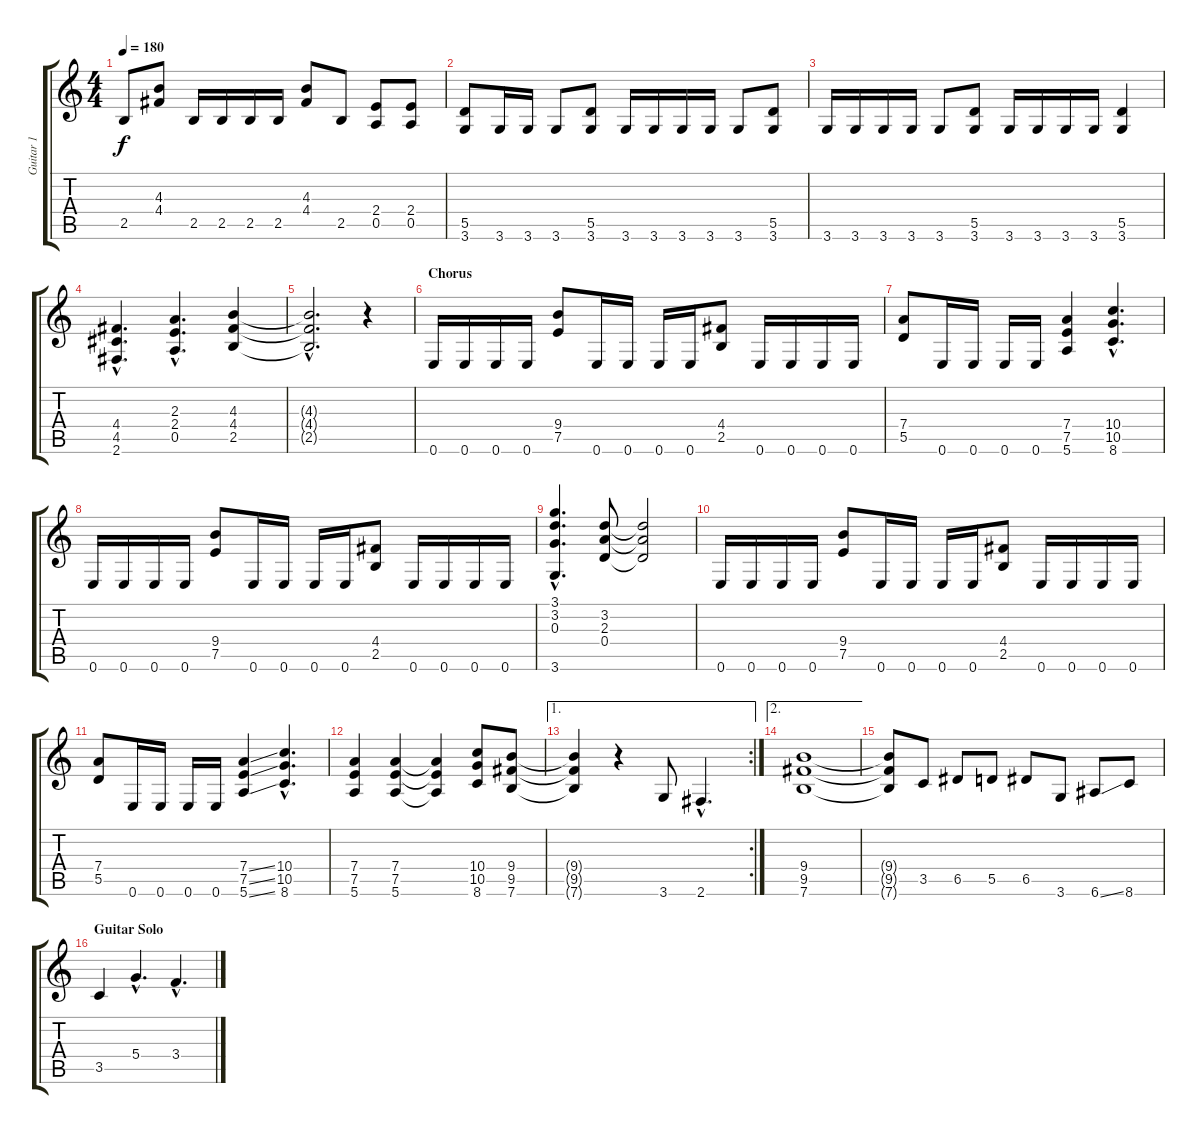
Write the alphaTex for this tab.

\track ("Guitar 1" "Guitar 1") {instrument distortionguitar}
\staff {score tabs}
\tuning (E4 B3 G3 D3 A2 E2) {hide}
\ts (4 4)
\tempo 180
\clef g2
\ks c
2.5.8{dy f} (4.3 4.4).8 2.5.16 2.5.16 2.5.16 2.5.16 (4.3 4.4).8 2.5.8 (2.4 0.5).8 (2.4 0.5).8 |
(5.5 3.6).8 3.6.16 3.6.16 3.6.8 (5.5 3.6).8 3.6.16 3.6.16 3.6.16 3.6.16 3.6.8 (5.5 3.6).8 |
3.6.16 3.6.16 3.6.16 3.6.16 3.6.8 (5.5 3.6).8 3.6.16 3.6.16 3.6.16 3.6.16 (5.5 3.6).4 |
(4.4{hac} 4.5{hac} 2.6{hac}).4{d} (2.3{hac} 2.4{hac} 0.5{hac}).4{d} (4.3 4.4 2.5).4 |
(4.3{hac t} 4.4{hac t} 2.5{hac t}).2{d} r.4 |
\section ("" "Chorus")
0.6.16 0.6.16 0.6.16 0.6.16 (9.4 7.5).8 0.6.16 0.6.16 0.6.16 0.6.16 (4.4 2.5).8 0.6.16 0.6.16 0.6.16 0.6.16 |
(7.4 5.5).8 0.6.16 0.6.16 0.6.16 0.6.16 (7.4 7.5 5.6).4 (10.4{hac} 10.5{hac} 8.6{hac}).4{d} |
0.6.16 0.6.16 0.6.16 0.6.16 (9.4 7.5).8 0.6.16 0.6.16 0.6.16 0.6.16 (4.4 2.5).8 0.6.16 0.6.16 0.6.16 0.6.16 |
(3.1{hac} 3.2{hac} 0.3{hac} 3.6{hac}).4{d} (3.2 2.3 0.4).8 (3.2{t} 2.3{t} 0.4{t}).2 |
0.6.16 0.6.16 0.6.16 0.6.16 (9.4 7.5).8 0.6.16 0.6.16 0.6.16 0.6.16 (4.4 2.5).8 0.6.16 0.6.16 0.6.16 0.6.16 |
(7.4 5.5).8 0.6.16 0.6.16 0.6.16 0.6.16 (7.4{ss} 7.5{ss} 5.6{ss}).4 (10.4{hac} 10.5{hac} 8.6{hac}).4{d} |
(7.4 7.5 5.6).4 (7.4 7.5 5.6).4 (7.4{t} 7.5{t} 5.6{t}).4 (10.4 10.5 8.6).8 (9.4 9.5 7.6).8 |
\ae 1
\rc 2
(9.4{t} 9.5{t} 7.6{t}).4 r.4 3.6.8 2.6{hac}.4{d} |
\ae 2
(9.4 9.5 7.6).1 |
(9.4{t} 9.5{t} 7.6{t}).8 3.5.8 6.5.8 5.5.8 6.5.8 3.6.8 6.6{ss}.8 8.6.8 |
\section ("" "Guitar Solo")
3.5.4 5.4{hac}.4{d} 3.4{hac}.4{d}
